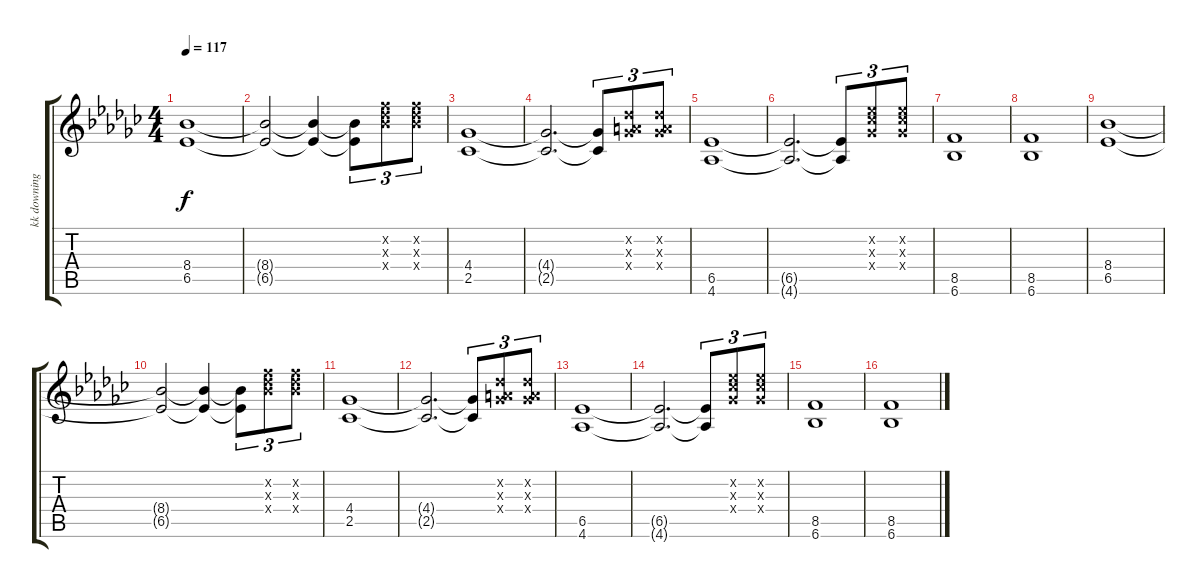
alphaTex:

\track ("kk downing" "kk downing") {instrument distortionguitar}
\staff {score tabs}
\tuning (E4 B3 G3 D3 A2 E2) {hide}
\ts (4 4)
\tempo 117
\clef g2
\ks ebminor
(8.4 6.5).1{dy f} |
(8.4{t} 6.5{t}).2 (8.4{t} 6.5{t}).4 (8.4{t} 6.5{t}).8{tu (3 2)} (6.2{x} 6.3{x} 8.4{x}).8{tu (3 2)} (6.2{x} 6.3{x} 8.4{x}).8{tu (3 2)} |
(4.4 2.5).1 |
(4.4{t} 2.5{t}).2{d} (4.4{t} 2.5{t}).8{tu (3 2)} (2.2{x} 2.3{x} 4.4{x}).8{tu (3 2)} (2.2{x} 2.3{x} 4.4{x}).8{tu (3 2)} |
(6.5 4.6).1 |
(6.5{t} 4.6{t}).2{d} (6.5{t} 4.6{t}).8{tu (3 2)} (4.2{x} 4.3{x} 4.4{x}).8{tu (3 2)} (4.2{x} 4.3{x} 4.4{x}).8{tu (3 2)} |
(8.5 6.6).1 |
(8.5 6.6).1 |
(8.4 6.5).1 |
(8.4{t} 6.5{t}).2 (8.4{t} 6.5{t}).4 (8.4{t} 6.5{t}).8{tu (3 2)} (6.2{x} 6.3{x} 8.4{x}).8{tu (3 2)} (6.2{x} 6.3{x} 8.4{x}).8{tu (3 2)} |
(4.4 2.5).1 |
(4.4{t} 2.5{t}).2{d} (4.4{t} 2.5{t}).8{tu (3 2)} (2.2{x} 2.3{x} 4.4{x}).8{tu (3 2)} (2.2{x} 2.3{x} 4.4{x}).8{tu (3 2)} |
(6.5 4.6).1 |
(6.5{t} 4.6{t}).2{d} (6.5{t} 4.6{t}).8{tu (3 2)} (4.2{x} 4.3{x} 4.4{x}).8{tu (3 2)} (4.2{x} 4.3{x} 4.4{x}).8{tu (3 2)} |
(8.5 6.6).1 |
(8.5 6.6).1
